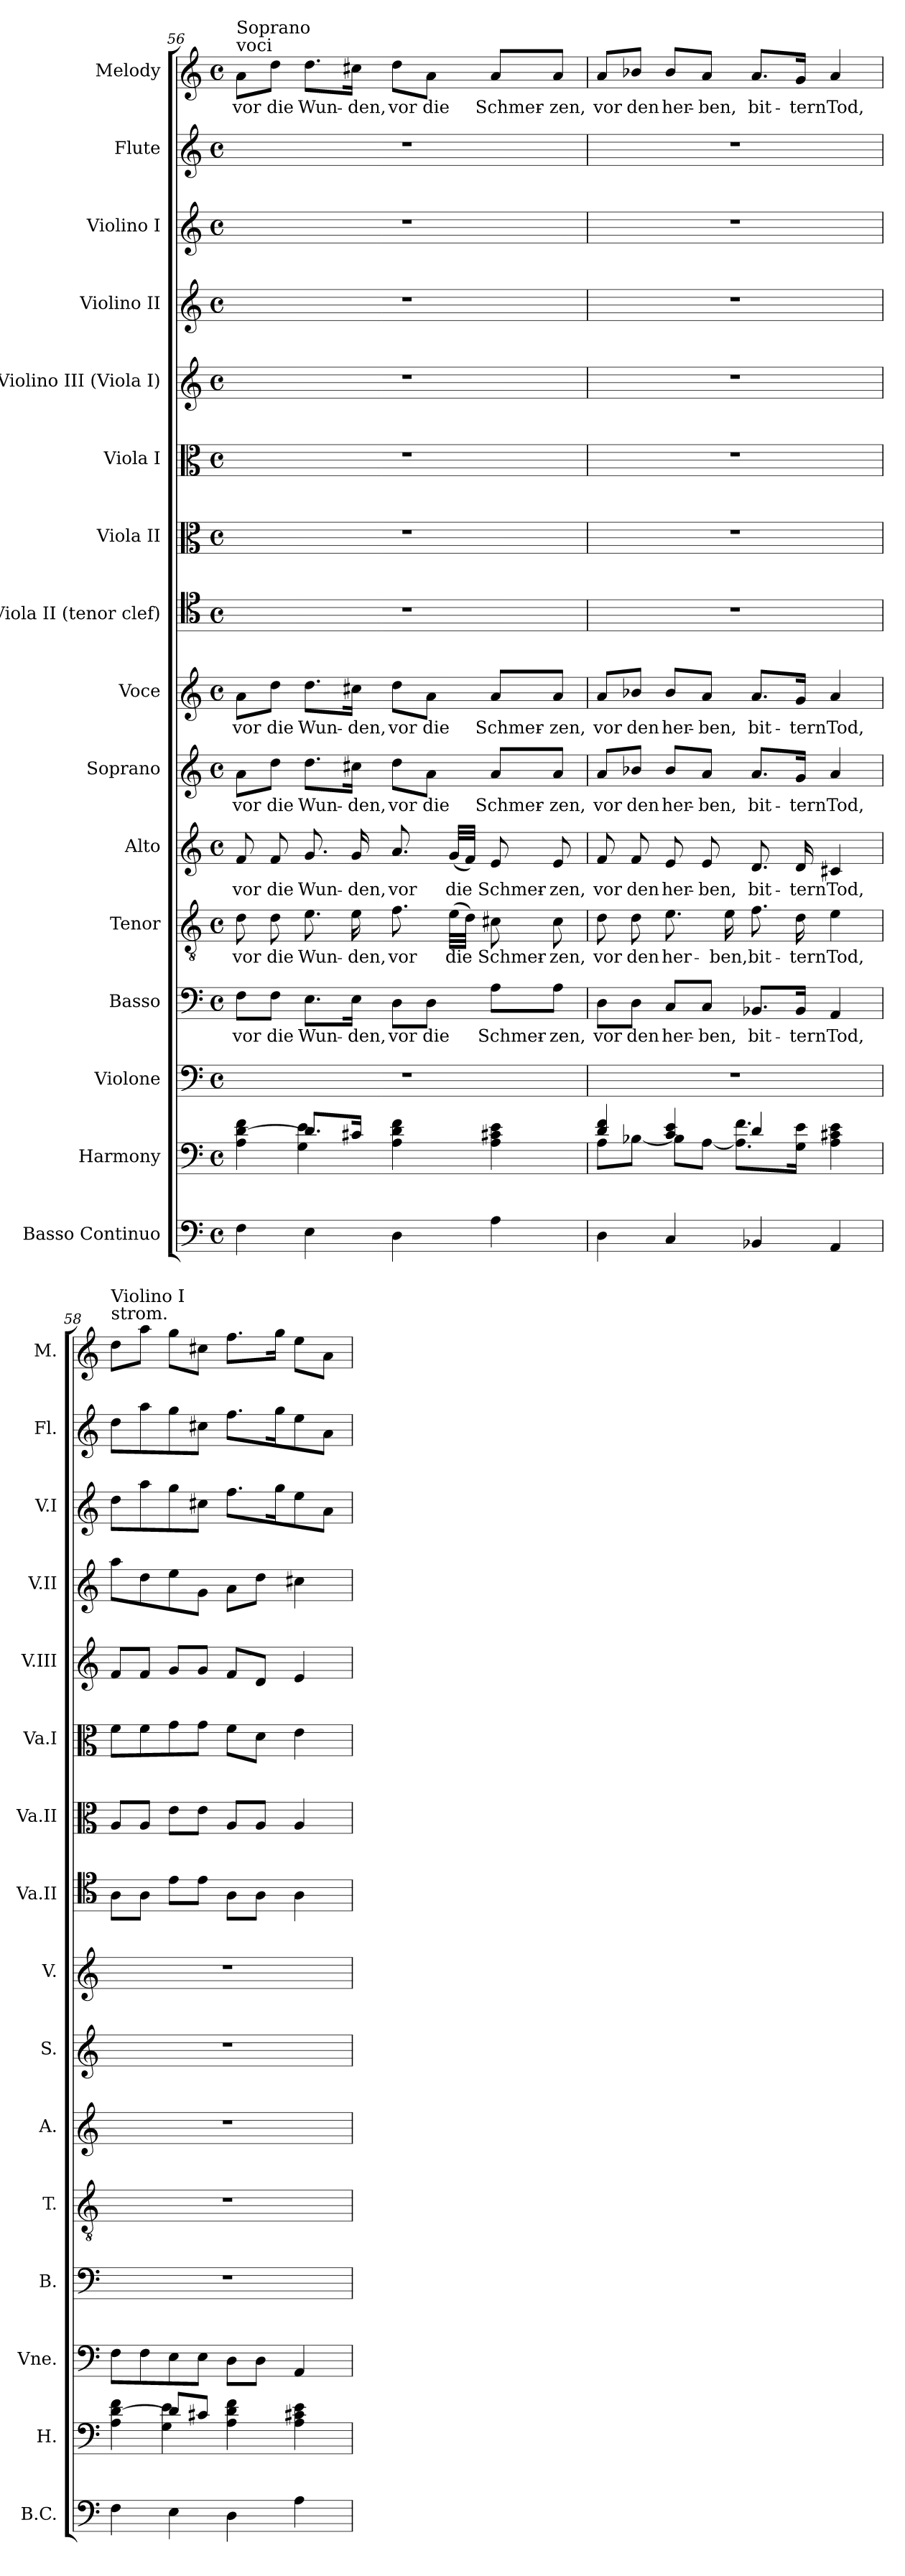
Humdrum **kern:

**kern	**kern	**kern	**kern	**text	**kern	**text	**kern	**text	**kern	**text	**kern	**text	**kern	**kern	**kern	**kern	**kern	**kern	**kern	**kern	**text
*part16	*part15	*part14	*part13	*part13	*part12	*part12	*part11	*part11	*part10	*part10	*part9	*part9	*part8	*part7	*part6	*part5	*part4	*part3	*part2	*part1	*part1
*staff16	*staff15	*staff14	*staff13	*staff13	*staff12	*staff12	*staff11	*staff11	*staff10	*staff10	*staff9	*staff9	*staff8	*staff7	*staff6	*staff5	*staff4	*staff3	*staff2	*staff1	*staff1
*I"Basso Continuo	*I"Harmony	*I"Violone	*I"Basso	*	*I"Tenor	*	*I"Alto	*	*I"Soprano	*	*I"Voce	*	*I"Viola II (tenor clef)	*I"Viola II	*I"Viola I	*I"Violino III (Viola I)	*I"Violino II	*I"Violino I	*I"Flute	*I"Melody	*
*I'B.C.	*I'H.	*I'Vne.	*I'B.	*	*I'T.	*	*I'A.	*	*I'S.	*	*I'V.	*	*I'Va.II	*I'Va.II	*I'Va.I	*I'V.III	*I'V.II	*I'V.I	*I'Fl.	*I'M.	*
!!LO:PB:g=z
*clefF4	*clefF4	*clefF4	*clefF4	*	*clefGv2	*	*clefG2	*	*clefG2	*	*clefG2	*	*clefC4	*clefC3	*clefC3	*clefG2	*clefG2	*clefG2	*clefG2	*clefG2	*
*k[]	*k[]	*k[]	*k[]	*	*k[]	*	*k[]	*	*k[]	*	*k[]	*	*k[]	*k[]	*k[]	*k[]	*k[]	*k[]	*k[]	*k[]	*
*M4/4	*M4/4	*M4/4	*M4/4	*	*M4/4	*	*M4/4	*	*M4/4	*	*M4/4	*	*M4/4	*M4/4	*M4/4	*M4/4	*M4/4	*M4/4	*M4/4	*M4/4	*
*met(c)	*met(c)	*met(c)	*met(c)	*	*met(c)	*	*met(c)	*	*met(c)	*	*met(c)	*	*met(c)	*met(c)	*met(c)	*met(c)	*met(c)	*met(c)	*met(c)	*met(c)	*
=56	=56	=56	=56	=56	=56	=56	=56	=56	=56	=56	=56	=56	=56	=56	=56	=56	=56	=56	=56	=56	=56
*	*^	*	*	*	*	*	*	*	*	*	*	*	*	*	*	*	*	*	*	*	*
!	!	!	!	!	!	!	!	!	!	!	!	!	!	!	!	!	!	!	!	!	!LO:TX:t=voci	!
!	!	!	!	!	!	!	!	!	!	!	!	!	!	!	!	!	!	!	!	!	!LO:TX:a:t=Soprano	!
!	!	!	!	!	!LO:LY:b	!	!LO:LY:b	!	!LO:LY:b	!	!LO:LY:b	!	!	!	!	!	!	!	!	!	!	!
4F\	4A\ [4d\ 4f\	4ryy	1r	8F\L	vor	8d\	vor	8f/	vor	8a\L	vor	8a\L	vor	1r	1r	1r	1r	1r	1r	1r	8a\L	vor
!	!	!	!	!	!LO:LY:b	!	!LO:LY:b	!	!LO:LY:b	!	!LO:LY:b	!	!	!	!	!	!	!	!	!	!	!
.	.	.	.	8F\J	die	8d\	die	8f/	die	8dd\J	die	8dd\J	die	.	.	.	.	.	.	.	8dd\J	die
!	!	!	!	!	!LO:LY:b	!	!LO:LY:b	!	!LO:LY:b	!	!LO:LY:b	!	!	!	!	!	!	!	!	!	!	!
4E\	8.d/L]	4G\ 4e\	.	8.E\L	Wun-	8.e\	Wun-	8.g/	Wun-	8.dd\L	Wun-	8.dd\L	Wun-	.	.	.	.	.	.	.	8.dd\L	Wun-
!	!	!	!	!	!LO:LY:b	!	!LO:LY:b	!	!LO:LY:b	!	!LO:LY:b	!	!	!	!	!	!	!	!	!	!	!
.	16c#X/Jk	.	.	16E\Jk	-den,	16e\	-den,	16g/	-den,	16cc#X\Jk	-den,	16cc#X\Jk	-den,	.	.	.	.	.	.	.	16cc#X\Jk	-den,
!	!	!	!	!	!LO:LY:b	!	!LO:LY:b	!	!LO:LY:b	!	!LO:LY:b	!	!	!	!	!	!	!	!	!	!	!
4D\	4A\ 4d\ 4f\	2ryy	.	8D\L	vor	8.f\	vor	8.a/	vor	8dd\L	vor	8dd\L	vor	.	.	.	.	.	.	.	8dd\L	vor
!	!	!	!	!	!LO:LY:b	!	!	!	!	!	!LO:LY:b	!	!	!	!	!	!	!	!	!	!	!
.	.	.	.	8D\J	die	.	.	.	.	8a\J	die	8a\J	die	.	.	.	.	.	.	.	8a\J	die
!	!	!	!	!	!	!	!LO:LY:b	!	!LO:LY:b	!	!	!	!	!	!	!	!	!	!	!	!	!
.	.	.	.	.	.	(>32e\LLL	die	(<32g/LLL	die	.	.	.	.	.	.	.	.	.	.	.	.	.
.	.	.	.	.	.	32d\JJJ)	.	32f/JJJ)	.	.	.	.	.	.	.	.	.	.	.	.	.	.
!	!	!	!	!	!LO:LY:b	!	!LO:LY:b	!	!LO:LY:b	!	!LO:LY:b	!	!	!	!	!	!	!	!	!	!	!
4A\	4A\ 4c#X\ 4e\	.	.	8A\L	Schmer-	8c#X\	Schmer-	8e/	Schmer-	8a/L	Schmer-	8a/L	Schmer-	.	.	.	.	.	.	.	8a/L	Schmer-
!	!	!	!	!	!LO:LY:b	!	!LO:LY:b	!	!LO:LY:b	!	!LO:LY:b	!	!	!	!	!	!	!	!	!	!	!
.	.	.	.	8A\J	-zen,	8c#\	-zen,	8e/	-zen,	8a/J	-zen,	8a/J	-zen,	.	.	.	.	.	.	.	8a/J	-zen,
=57	=57	=57	=57	=57	=57	=57	=57	=57	=57	=57	=57	=57	=57	=57	=57	=57	=57	=57	=57	=57	=57	=57
!	!	!	!	!	!LO:LY:b	!	!LO:LY:b	!	!LO:LY:b	!	!LO:LY:b	!	!	!	!	!	!	!	!	!	!	!
4D\	4d/ 4f/	8A\L	1r	8D\L	vor	8d\	vor	8f/	vor	8a/L	vor	8a/L	vor	1r	1r	1r	1r	1r	1r	1r	8a/L	vor
!	!	!	!	!	!LO:LY:b	!	!LO:LY:b	!	!LO:LY:b	!	!LO:LY:b	!	!	!	!	!	!	!	!	!	!	!
.	.	[8B-X\J	.	8D\J	den	8d\	den	8f/	den	8b-X/J	den	8b-X/J	den	.	.	.	.	.	.	.	8b-X/J	den
!	!	!	!	!	!LO:LY:b	!	!LO:LY:b	!	!LO:LY:b	!	!LO:LY:b	!	!	!	!	!	!	!	!	!	!	!
4C/	4c/ 4e/	8B-\L]	.	8C/L	her-	8.e\	her-	8e/	her-	8b-/L	her-	8b-/L	her-	.	.	.	.	.	.	.	8b-/L	her-
!	!	!	!	!	!LO:LY:b	!	!	!	!LO:LY:b	!	!LO:LY:b	!	!	!	!	!	!	!	!	!	!	!
.	.	[8A\J	.	8C/J	-ben,	.	.	8e/	-ben,	8a/J	-ben,	8a/J	-ben,	.	.	.	.	.	.	.	8a/J	-ben,
!	!	!	!	!	!	!	!LO:LY:b	!	!	!	!	!	!	!	!	!	!	!	!	!	!	!
.	.	.	.	.	.	16e\	-ben,	.	.	.	.	.	.	.	.	.	.	.	.	.	.	.
!	!	!	!	!	!LO:LY:b	!	!LO:LY:b	!	!LO:LY:b	!	!LO:LY:b	!	!	!	!	!	!	!	!	!	!	!
4BB-X/	4d/	8.A]\ 8.f\L	.	8.BB-X/L	bit-	8.f\	bit-	8.d/	bit-	8.a/L	bit-	8.a/L	bit-	.	.	.	.	.	.	.	8.a/L	bit-
!	!	!	!	!	!LO:LY:b	!	!LO:LY:b	!	!LO:LY:b	!	!LO:LY:b	!	!	!	!	!	!	!	!	!	!	!
.	.	16G\ 16e\Jk	.	16BB-/Jk	-tern	16d\	-tern	16d/	-tern	16g/Jk	-tern	16g/Jk	-tern	.	.	.	.	.	.	.	16g/Jk	-tern
!	!	!	!	!	!LO:LY:b	!	!LO:LY:b	!	!LO:LY:b	!	!LO:LY:b	!	!	!	!	!	!	!	!	!	!	!
4AA/	4A\ 4c#X\ 4e\	4ryy	.	4AA/	Tod,	4e\	Tod,	4c#X/	Tod,	4a/	Tod,	4a/	Tod,	.	.	.	.	.	.	.	4a/	Tod,
=58	=58	=58	=58	=58	=58	=58	=58	=58	=58	=58	=58	=58	=58	=58	=58	=58	=58	=58	=58	=58	=58	=58
!	!	!	!	!	!	!	!	!	!	!	!	!	!	!	!	!	!	!	!	!	!LO:TX:t=strom.	!
!	!	!	!	!	!	!	!	!	!	!	!	!	!	!	!	!	!	!	!	!	!LO:TX:a:t=Violino I	!
4F\	4A\ [4d\ 4f\	4ryy	8F\L	1r	.	1r	.	1r	.	1r	.	1r	.	8A\L	8A/L	8f\L	8f/L	8aa\L	8dd\L	8dd\L	8dd\L	.
.	.	.	8F\	.	.	.	.	.	.	.	.	.	.	8A\J	8A/J	8f\	8f/J	8dd\	8aa\	8aa\	8aa\J	.
4E\	8d/L]	4G\ 4e\	8E\	.	.	.	.	.	.	.	.	.	.	8e\L	8e\L	8g\	8g/L	8ee\	8gg\	8gg\	8gg\L	.
.	8c#X/J	.	8E\J	.	.	.	.	.	.	.	.	.	.	8e\J	8e\J	8g\J	8g/J	8g\J	8cc#X\J	8cc#X\J	8cc#X\J	.
4D\	4A\ 4d\ 4f\	2ryy	8D\L	.	.	.	.	.	.	.	.	.	.	8A\L	8A/L	8f\L	8f/L	8a\L	8.ff\L	8.ff\L	8.ff\L	.
.	.	.	8D\J	.	.	.	.	.	.	.	.	.	.	8A\J	8A/J	8d\J	8d/J	8dd\J	.	.	.	.
.	.	.	.	.	.	.	.	.	.	.	.	.	.	.	.	.	.	.	16gg\K	16gg\K	16gg\Jk	.
4A\	4A\ 4c#X\ 4e\	.	4AA/	.	.	.	.	.	.	.	.	.	.	4A\	4A/	4e\	4e/	4cc#X\	8ee\	8ee\	8ee\L	.
.	.	.	.	.	.	.	.	.	.	.	.	.	.	.	.	.	.	.	8a\J	8a\J	8a\J	.
*	*v	*v	*	*	*	*	*	*	*	*	*	*	*	*	*	*	*	*	*	*	*	*
=	=	=	=	=	=	=	=	=	=	=	=	=	=	=	=	=	=	=	=	=	=
*-	*-	*-	*-	*-	*-	*-	*-	*-	*-	*-	*-	*-	*-	*-	*-	*-	*-	*-	*-	*-	*-
